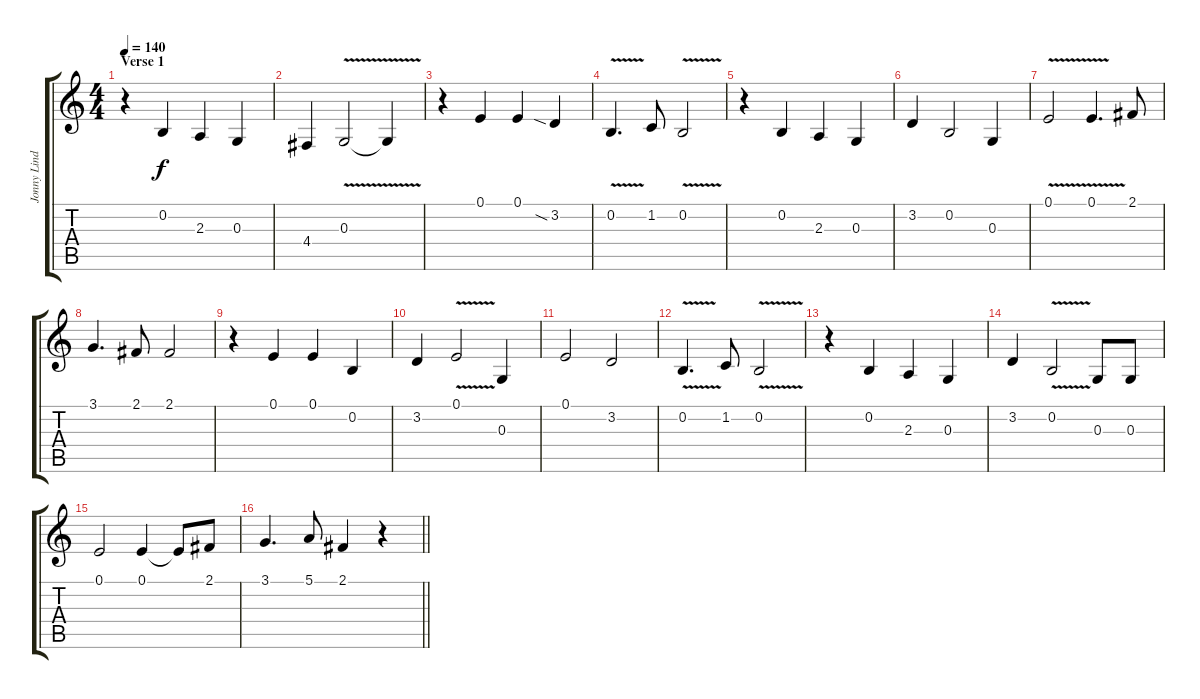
\track ("Jonny Lindqvist (vocal)" "Jonny Lind") {instrument clarinet}
\staff {score tabs}
\tuning (E4 B3 G3 D3 A2 E2) {hide}
\ts (4 4)
\section ("" "Verse 1")
\tempo 140
\clef g2
\ks c
r.4{dy f} 0.2.4 2.3.4 0.3.4 |
4.4.4 0.3{v}.2 0.3{t}.4 |
r.4 0.1.4 0.1.4 3.2{sia}.4 |
0.2{v}.4{d} 1.2.8 0.2{v}.2 |
r.4 0.2.4 2.3.4 0.3.4 |
3.2.4 0.2.2 0.3.4 |
0.1{v}.2 0.1{v}.4{d} 2.1.8 |
3.1.4{d} 2.1.8 2.1.2 |
r.4 0.1.4 0.1.4 0.2.4 |
3.2.4 0.1{v}.2 0.3.4 |
0.1.2 3.2.2 |
0.2{v}.4{d} 1.2.8 0.2{v}.2 |
r.4 0.2.4 2.3.4 0.3.4 |
3.2.4 0.2{v}.2 0.3.8 0.3.8 |
0.1.2 0.1.4 0.1{t}.8 2.1.8 |
\barLineRight lightlight
3.1.4{d} 5.1.8 2.1.4 r.4
